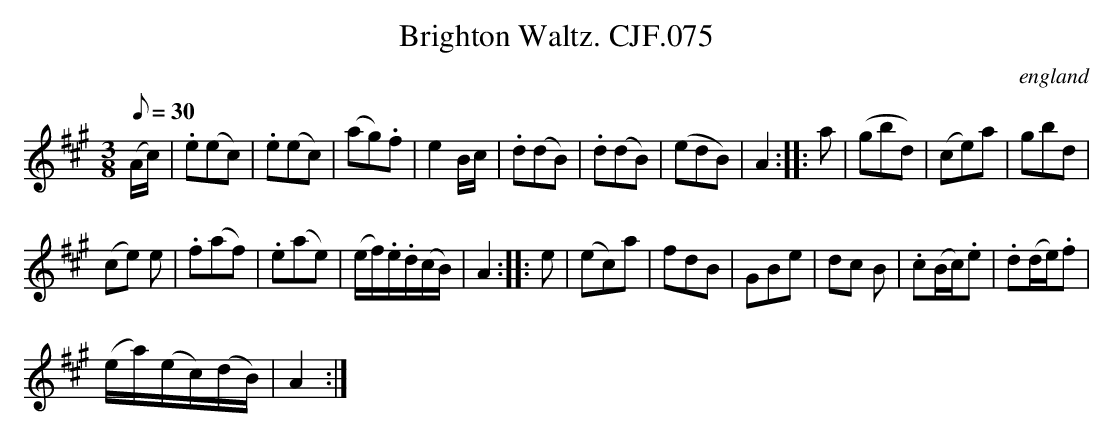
X:1
T:Brighton Waltz. CJF.075
O:england
M:3/8
L:1/8
Q:30
K:A
(A/c/)|.e(ec)|.e(ec)|(ag).f|e2B/c/|.d(dB)|\
.d(dB)|(edB)|A2:|:a|(gbd)|(ce)a|gbd|
(ce) e|.f(af)|.e(ae)|(e/f/).e/.d/(c/B/)|A2:|:e|\
(ec)a|fdB|GBe|dc B|.c(B/c/).e|.d(d/e/).f|
(e/a/)(e/c/)(d/B/)|A2:|]
